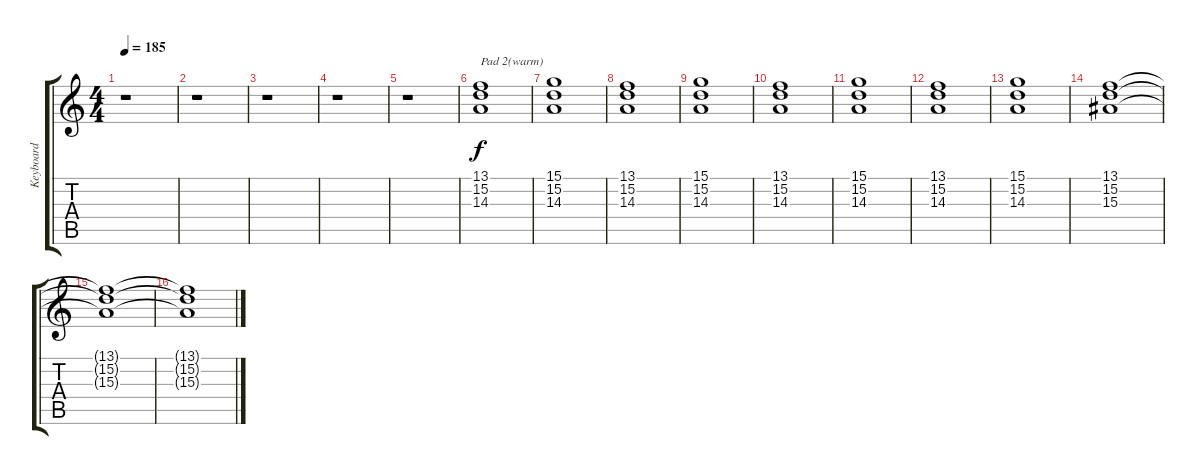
\track ("Keyboard" "Keyboard") {instrument brasssection}
\staff {score tabs}
\tuning (E4 B3 G3 D3 A2 E2) {hide}
\ts (4 4)
\tempo 185
\clef g2
\ks c
r.1{dy f} |
r.1 |
r.1 |
r.1 |
r.1 |
(13.1 15.2 14.3).1{txt "Pad 2(warm)" instrument pad2warm} |
(15.1 15.2 14.3).1 |
(13.1 15.2 14.3).1 |
(15.1 15.2 14.3).1 |
(13.1 15.2 14.3).1 |
(15.1 15.2 14.3).1 |
(13.1 15.2 14.3).1 |
(15.1 15.2 14.3).1 |
(13.1 15.2 15.3).1 |
(13.1{t} 15.2{t} 15.3{t}).1 |
(13.1{t} 15.2{t} 15.3{t}).1
